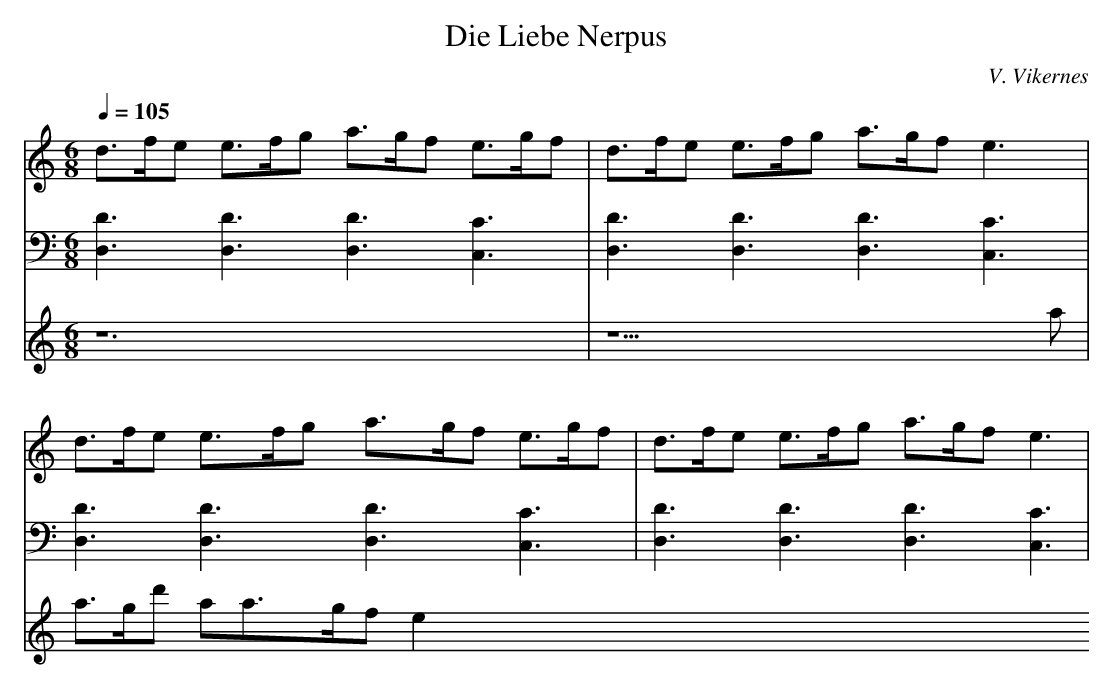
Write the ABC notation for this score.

X:1
T:Die Liebe Nerpus
C:V. Vikernes
M:6/8
L:1/8
Q:1/4=105
K:C
V:1
d>fe e>fg a>gf e>gf | d>fe e>fg a>gf e3 |
d>fe e>fg a>gf e>gf | d>fe e>fg a>gf e3 |
V:2
[D,3D3] [D,3D3] [D,3D3] [C,3C3] | [D,3D3] [D,3D3] [D,3D3] [C,3C3] |
[D,3D3] [D,3D3] [D,3D3] [C,3C3] | [D,3D3] [D,3D3] [D,3D3] [C,3C3] |
V:3
z12 | z11 a | a>gd' aa>gfe2
